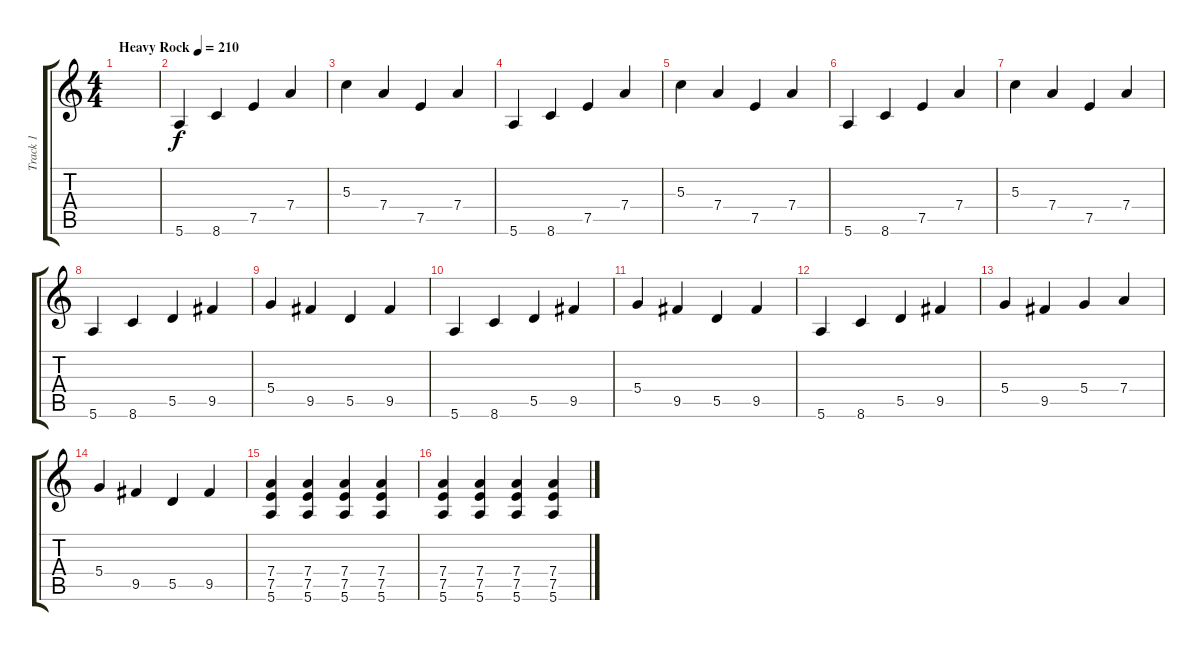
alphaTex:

\track ("Track 1" "Track 1") {instrument overdrivenguitar}
\staff {score tabs}
\tuning (E4 B3 G3 D3 A2 E2) {hide}
\ts (4 4)
\tempo (210 "Heavy Rock")
\clef g2
\ks c
|
5.6.4 8.6.4 7.5.4 7.4.4 |
5.3.4 7.4.4 7.5.4 7.4.4 |
5.6.4 8.6.4 7.5.4 7.4.4 |
5.3.4 7.4.4 7.5.4 7.4.4 |
5.6.4 8.6.4 7.5.4 7.4.4 |
5.3.4 7.4.4 7.5.4 7.4.4 |
5.6.4 8.6.4 5.5.4 9.5.4 |
5.4.4 9.5.4 5.5.4 9.5.4 |
5.6.4 8.6.4 5.5.4 9.5.4 |
5.4.4 9.5.4 5.5.4 9.5.4 |
5.6.4 8.6.4 5.5.4 9.5.4 |
5.4.4 9.5.4 5.4.4 7.4.4 |
5.4.4 9.5.4 5.5.4 9.5.4 |
(7.4 7.5 5.6).4 (7.4 7.5 5.6).4 (7.4 7.5 5.6).4 (7.4 7.5 5.6).4 |
(7.4 7.5 5.6).4 (7.4 7.5 5.6).4 (7.4 7.5 5.6).4 (7.4 7.5 5.6).4
